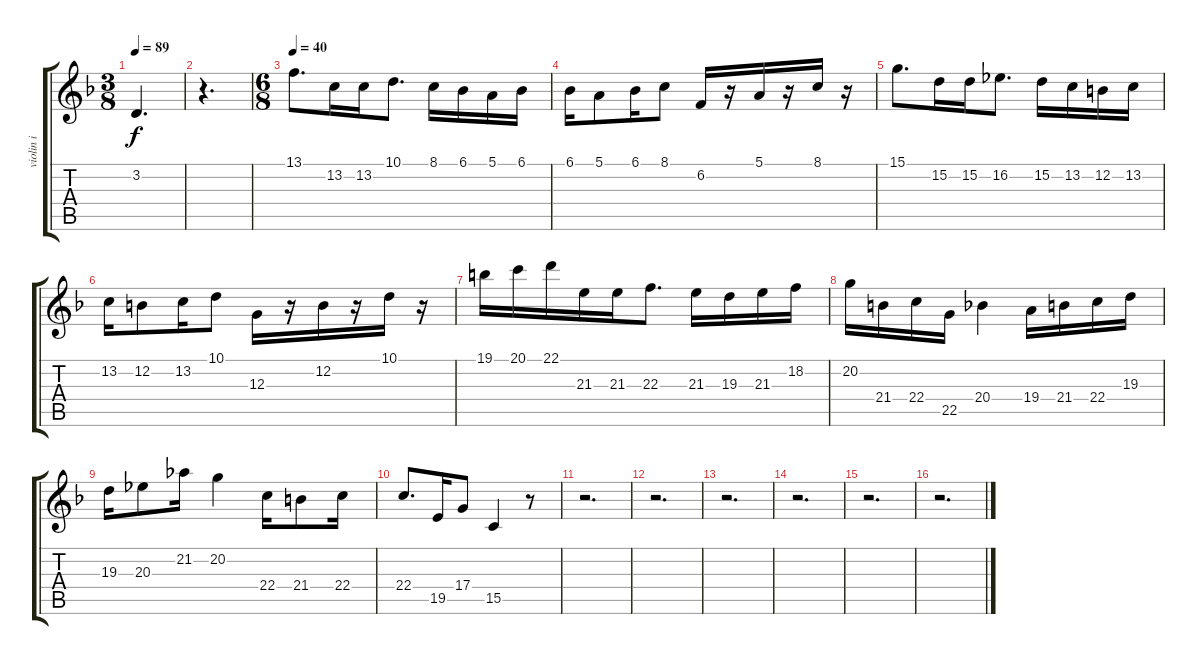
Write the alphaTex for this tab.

\track ("violin i" "violin i") {instrument stringensemble1}
\staff {score tabs}
\tuning (E4 B3 G3 D3 A2 E2) {hide}
\ts (3 8)
\tempo 89
\clef g2
\ks dminor
3.2.4{d dy f} |
r.4{d} |
\ts (6 8)
\tempo 40
13.1.8{d} 13.2.16 13.2.16 10.1.8{d} 8.1.16 6.1.16 5.1.16 6.1.16 |
6.1.16 5.1.8 6.1.16 8.1.8 6.2.16 r.16 5.1.16 r.16 8.1.16 r.16 |
15.1.8{d} 15.2.16 15.2.16 16.2.8{d} 15.2.16 13.2.16 12.2.16 13.2.16 |
13.2.16 12.2.8 13.2.16 10.1.8 12.3.16 r.16 12.2.16 r.16 10.1.16 r.16 |
19.1.16 20.1.16 22.1.16 21.3.16 21.3.16 22.3.8{d} 21.3.16 19.3.16 21.3.16 18.2.16 |
20.2.16 21.4.16 22.4.16 22.5.16 20.4.4 19.4.16 21.4.16 22.4.16 19.3.16 |
19.3.16 20.3.8 21.2.16 20.2.4 22.4.16 21.4.8 22.4.16 |
22.4.8{d} 19.5.16 17.4.8 15.5.4 r.8 |
r.2{d} |
r.2{d} |
r.2{d} |
r.2{d} |
r.2{d} |
r.2{d}
